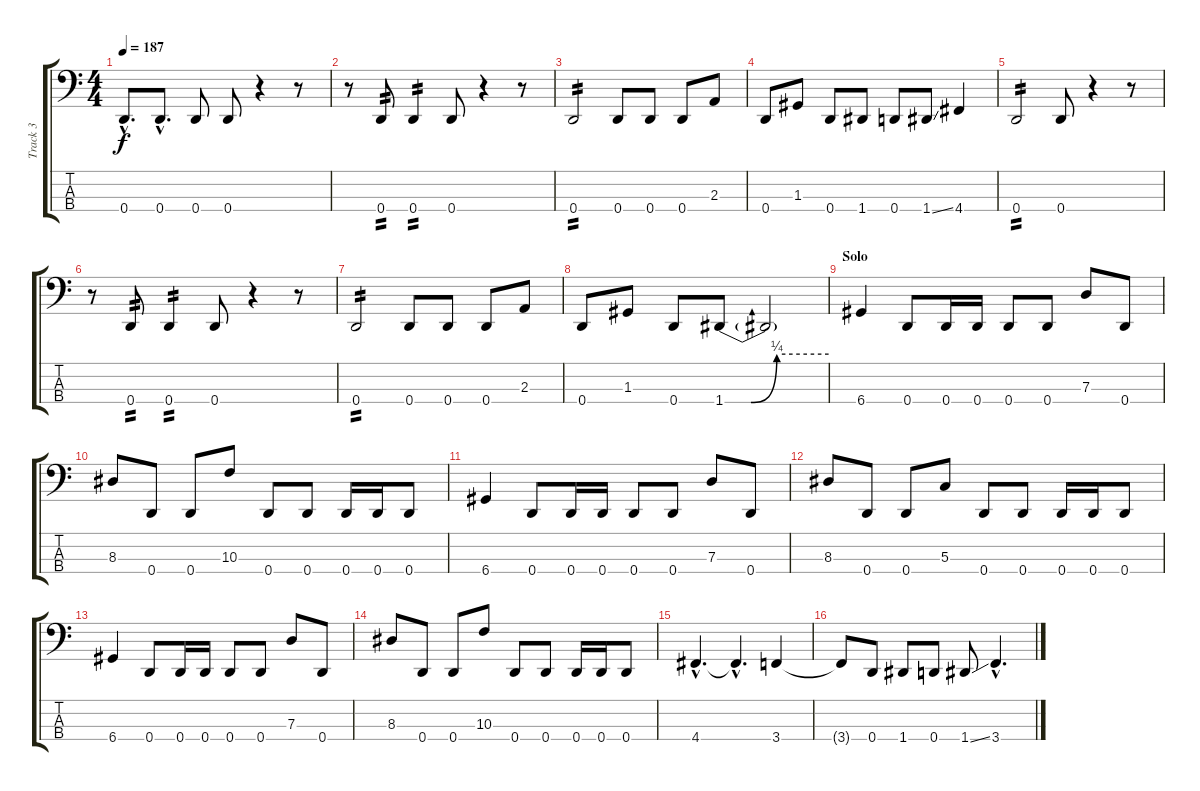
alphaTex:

\track ("Track 3" "Track 3") {instrument electricbassfinger}
\staff {score tabs}
\tuning (F2 C2 G1 D1) {hide}
\ts (4 4)
\tempo 187
\clef f4
\ks c
0.4{hac}.8{d dy f} 0.4{hac}.8{d} 0.4.8 0.4.8 r.4 r.8 |
r.8 0.4.8{tp 2} 0.4.4{tp 2} 0.4.8 r.4 r.8 |
0.4.2{tp 2} 0.4.8 0.4.8 0.4.8 2.3.8 |
0.4.8 1.3.8 0.4.8 1.4.8 0.4.8 1.4{ss}.8 4.4.4 |
0.4.2{tp 2} 0.4.8 r.4 r.8 |
r.8 0.4.8{tp 2} 0.4.4{tp 2} 0.4.8 r.4 r.8 |
0.4.2{tp 2} 0.4.8 0.4.8 0.4.8 2.3.8 |
0.4.8 1.3.8 0.4.8 1.4{be (custom 0 0 15 0 30 1 60 1)}.8 1.4{t}.2 |
\section ("" "Solo")
6.4.4 0.4.8 0.4.16 0.4.16 0.4.8 0.4.8 7.3.8 0.4.8 |
8.3.8 0.4.8 0.4.8 10.3.8 0.4.8 0.4.8 0.4.16 0.4.16 0.4.8 |
6.4.4 0.4.8 0.4.16 0.4.16 0.4.8 0.4.8 7.3.8 0.4.8 |
8.3.8 0.4.8 0.4.8 5.3.8 0.4.8 0.4.8 0.4.16 0.4.16 0.4.8 |
6.4.4 0.4.8 0.4.16 0.4.16 0.4.8 0.4.8 7.3.8 0.4.8 |
8.3.8 0.4.8 0.4.8 10.3.8 0.4.8 0.4.8 0.4.16 0.4.16 0.4.8 |
4.4{hac}.4{d} 4.4{hac t}.4{d} 3.4.4 |
3.4{t}.8 0.4.8 1.4.8 0.4.8 1.4{ss}.8 3.4{hac}.4{d}
